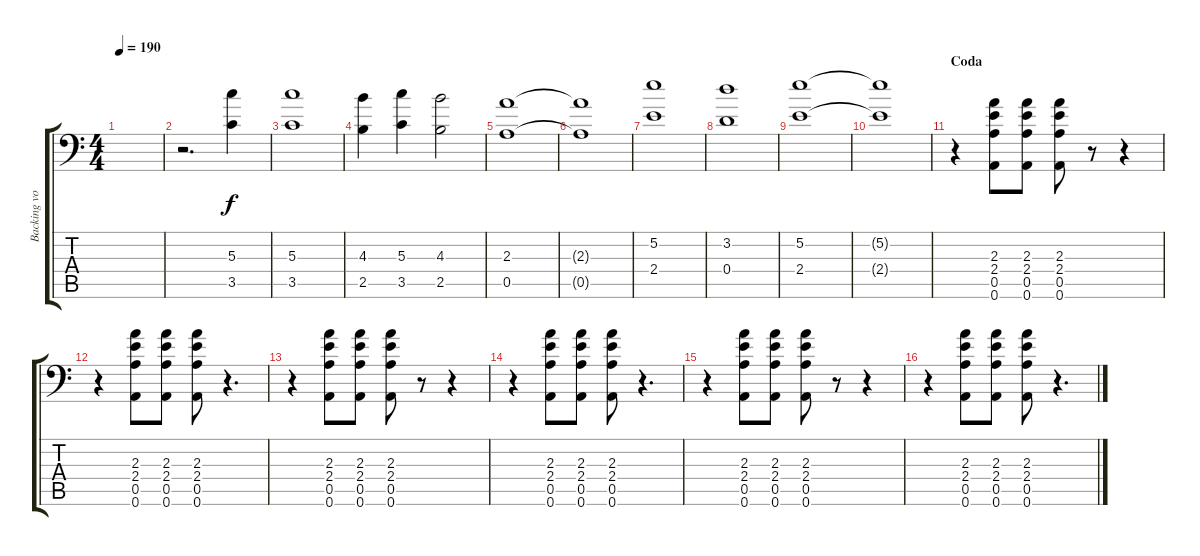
\track ("Backing vocals" "Backing vo") {instrument overdrivenguitar}
\staff {score tabs}
\tuning (E4 B3 G3 D3 A2 A1) {hide}
\ts (4 4)
\tempo 190
\clef f4
\ks c
|
r.2{d} (5.3 3.5).4 |
(5.3 3.5).1 |
(4.3 2.5).4 (5.3 3.5).4 (4.3 2.5).2 |
(2.3 0.5).1 |
(2.3{t} 0.5{t}).1 |
(5.2 2.4).1 |
(3.2 0.4).1 |
(5.2 2.4).1 |
(5.2{t} 2.4{t}).1 |
\section ("" "Coda")
r.4{instrument choiraahs} (2.3 2.4 0.5 0.6).8 (2.3 2.4 0.5 0.6).8 (2.3 2.4 0.5 0.6).8 r.8 r.4 |
r.4 (2.3 2.4 0.5 0.6).8 (2.3 2.4 0.5 0.6).8 (2.3 2.4 0.5 0.6).8 r.4{d} |
r.4 (2.3 2.4 0.5 0.6).8 (2.3 2.4 0.5 0.6).8 (2.3 2.4 0.5 0.6).8 r.8 r.4 |
r.4 (2.3 2.4 0.5 0.6).8 (2.3 2.4 0.5 0.6).8 (2.3 2.4 0.5 0.6).8 r.4{d} |
r.4 (2.3 2.4 0.5 0.6).8 (2.3 2.4 0.5 0.6).8 (2.3 2.4 0.5 0.6).8 r.8 r.4 |
r.4 (2.3 2.4 0.5 0.6).8 (2.3 2.4 0.5 0.6).8 (2.3 2.4 0.5 0.6).8 r.4{d}
